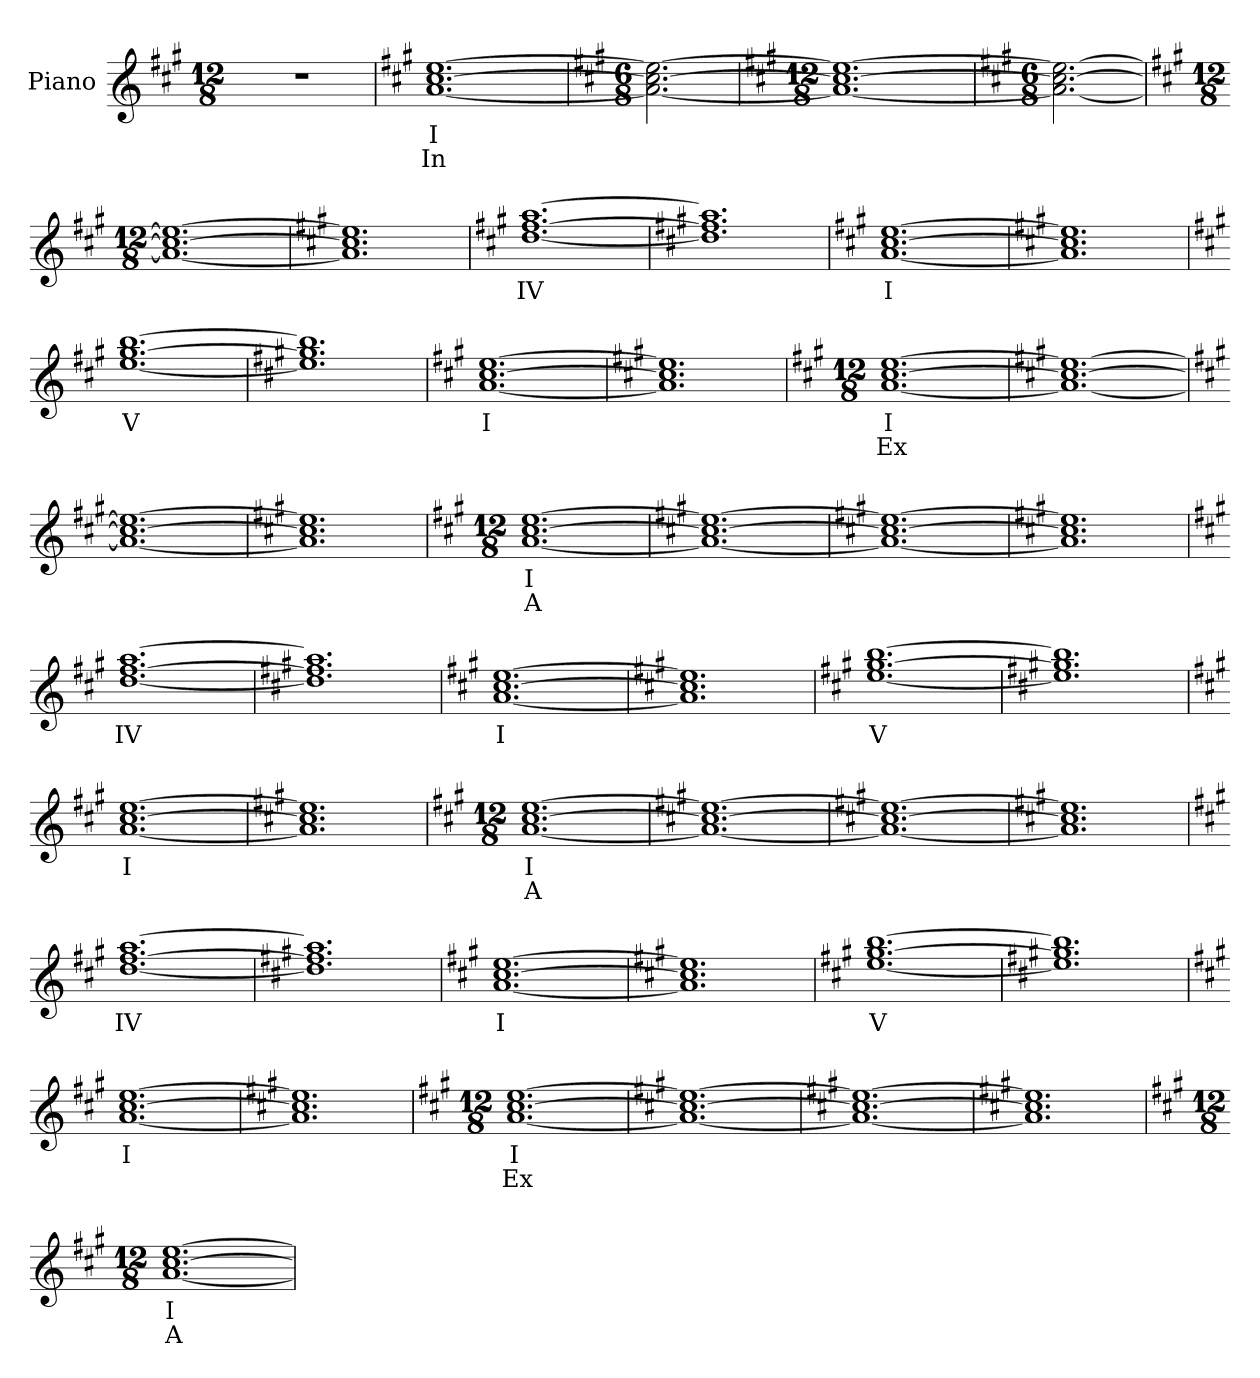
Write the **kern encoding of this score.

**kern	**text	**text
*part1	*part1	*part1
*staff1	*staff1	*staff1
*I"Piano	*	*
*I'Pno	*	*
*k[f#c#g#]	*	*
*A:	*	*
*M12/8	*	*
=	=	=
1.r	.	.
=	=	=
*k[f#c#g#]	*	*
*A:	*	*
[1.a [1.cc# [1.ee	I	In
=	=	=
*k[f#c#g#]	*	*
*A:	*	*
*M6/8	*	*
2.a_ 2.cc#_ 2.ee_	.	.
=	=	=
*k[f#c#g#]	*	*
*A:	*	*
*M12/8	*	*
1.a_ 1.cc#_ 1.ee_	.	.
=	=	=
*k[f#c#g#]	*	*
*A:	*	*
*M6/8	*	*
2.a_ 2.cc#_ 2.ee_	.	.
=	=	=
*k[f#c#g#]	*	*
*A:	*	*
*M12/8	*	*
1.a_ 1.cc#_ 1.ee_	.	.
=	=	=
*k[f#c#g#]	*	*
*A:	*	*
1.a] 1.cc#] 1.ee]	.	.
=	=	=
*k[f#c#g#]	*	*
*A:	*	*
[1.dd [1.ff# [1.aa	IV	.
=	=	=
*k[f#c#g#]	*	*
*A:	*	*
1.dd] 1.ff#] 1.aa]	.	.
=	=	=
*k[f#c#g#]	*	*
*A:	*	*
[1.a [1.cc# [1.ee	I	.
=	=	=
*k[f#c#g#]	*	*
*A:	*	*
1.a] 1.cc#] 1.ee]	.	.
=	=	=
*k[f#c#g#]	*	*
*A:	*	*
[1.ee [1.gg# [1.bb	V	.
=	=	=
*k[f#c#g#]	*	*
*A:	*	*
1.ee] 1.gg#] 1.bb]	.	.
=	=	=
*k[f#c#g#]	*	*
*A:	*	*
[1.a [1.cc# [1.ee	I	.
=	=	=
*k[f#c#g#]	*	*
*A:	*	*
1.a] 1.cc#] 1.ee]	.	.
=	=	=
*k[f#c#g#]	*	*
*A:	*	*
*M12/8	*	*
[1.a [1.cc# [1.ee	I	Ex
=	=	=
*k[f#c#g#]	*	*
*A:	*	*
1.a_ 1.cc#_ 1.ee_	.	.
=	=	=
*k[f#c#g#]	*	*
*A:	*	*
1.a_ 1.cc#_ 1.ee_	.	.
=	=	=
*k[f#c#g#]	*	*
*A:	*	*
1.a] 1.cc#] 1.ee]	.	.
=	=	=
*k[f#c#g#]	*	*
*A:	*	*
*M12/8	*	*
[1.a [1.cc# [1.ee	I	A
=	=	=
*k[f#c#g#]	*	*
*A:	*	*
1.a_ 1.cc#_ 1.ee_	.	.
=	=	=
*k[f#c#g#]	*	*
*A:	*	*
1.a_ 1.cc#_ 1.ee_	.	.
=	=	=
*k[f#c#g#]	*	*
*A:	*	*
1.a] 1.cc#] 1.ee]	.	.
=	=	=
*k[f#c#g#]	*	*
*A:	*	*
[1.dd [1.ff# [1.aa	IV	.
=	=	=
*k[f#c#g#]	*	*
*A:	*	*
1.dd] 1.ff#] 1.aa]	.	.
=	=	=
*k[f#c#g#]	*	*
*A:	*	*
[1.a [1.cc# [1.ee	I	.
=	=	=
*k[f#c#g#]	*	*
*A:	*	*
1.a] 1.cc#] 1.ee]	.	.
=	=	=
*k[f#c#g#]	*	*
*A:	*	*
[1.ee [1.gg# [1.bb	V	.
=	=	=
*k[f#c#g#]	*	*
*A:	*	*
1.ee] 1.gg#] 1.bb]	.	.
=	=	=
*k[f#c#g#]	*	*
*A:	*	*
[1.a [1.cc# [1.ee	I	.
=	=	=
*k[f#c#g#]	*	*
*A:	*	*
1.a] 1.cc#] 1.ee]	.	.
=	=	=
*k[f#c#g#]	*	*
*A:	*	*
*M12/8	*	*
[1.a [1.cc# [1.ee	I	A
=	=	=
*k[f#c#g#]	*	*
*A:	*	*
1.a_ 1.cc#_ 1.ee_	.	.
=	=	=
*k[f#c#g#]	*	*
*A:	*	*
1.a_ 1.cc#_ 1.ee_	.	.
=	=	=
*k[f#c#g#]	*	*
*A:	*	*
1.a] 1.cc#] 1.ee]	.	.
=	=	=
*k[f#c#g#]	*	*
*A:	*	*
[1.dd [1.ff# [1.aa	IV	.
=	=	=
*k[f#c#g#]	*	*
*A:	*	*
1.dd] 1.ff#] 1.aa]	.	.
=	=	=
*k[f#c#g#]	*	*
*A:	*	*
[1.a [1.cc# [1.ee	I	.
=	=	=
*k[f#c#g#]	*	*
*A:	*	*
1.a] 1.cc#] 1.ee]	.	.
=	=	=
*k[f#c#g#]	*	*
*A:	*	*
[1.ee [1.gg# [1.bb	V	.
=	=	=
*k[f#c#g#]	*	*
*A:	*	*
1.ee] 1.gg#] 1.bb]	.	.
=	=	=
*k[f#c#g#]	*	*
*A:	*	*
[1.a [1.cc# [1.ee	I	.
=	=	=
*k[f#c#g#]	*	*
*A:	*	*
1.a] 1.cc#] 1.ee]	.	.
=	=	=
*k[f#c#g#]	*	*
*A:	*	*
*M12/8	*	*
[1.a [1.cc# [1.ee	I	Ex
=	=	=
*k[f#c#g#]	*	*
*A:	*	*
1.a_ 1.cc#_ 1.ee_	.	.
=	=	=
*k[f#c#g#]	*	*
*A:	*	*
1.a_ 1.cc#_ 1.ee_	.	.
=	=	=
*k[f#c#g#]	*	*
*A:	*	*
1.a] 1.cc#] 1.ee]	.	.
=	=	=
*k[f#c#g#]	*	*
*A:	*	*
*M12/8	*	*
[1.a [1.cc# [1.ee	I	A
=	=	=
*-	*-	*-
